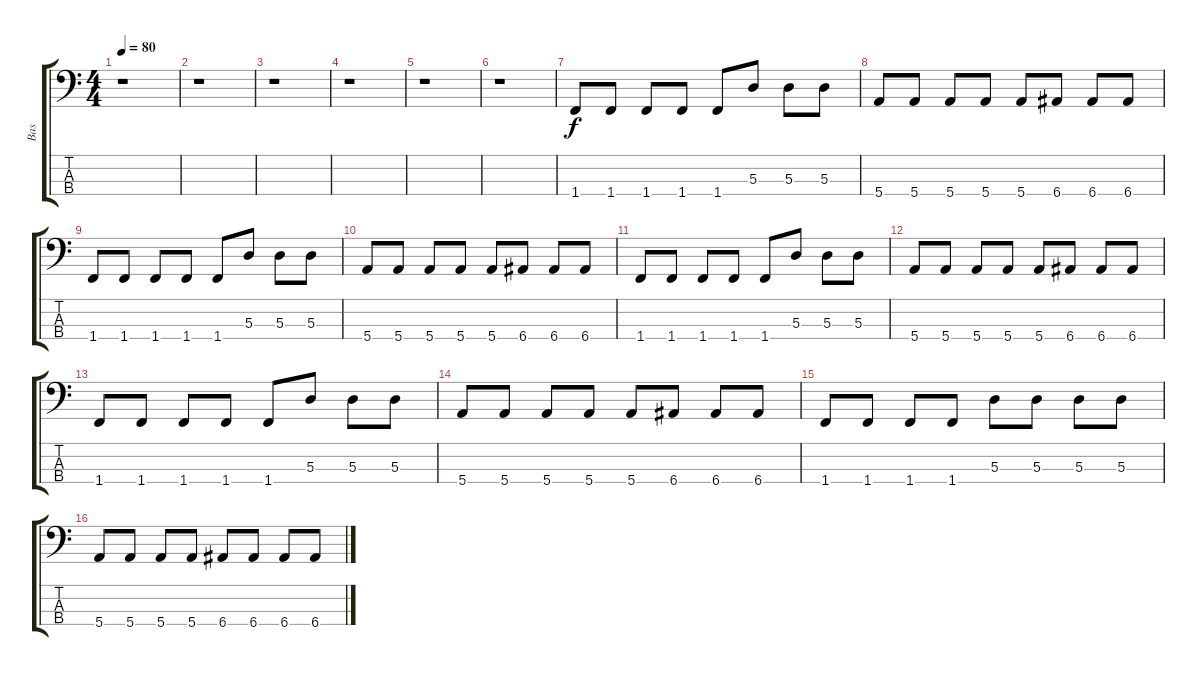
\track ("Bas" "Bas") {instrument electricbassfinger}
\staff {score tabs}
\tuning (G2 D2 A1 E1) {hide}
\ts (4 4)
\tempo 80
\clef f4
\ks c
r.1{dy f instrument electricbassfinger} |
r.1 |
r.1 |
r.1 |
r.1 |
r.1 |
1.4.8 1.4.8 1.4.8 1.4.8 1.4.8 5.3.8 5.3.8 5.3.8 |
5.4.8 5.4.8 5.4.8 5.4.8 5.4.8 6.4.8 6.4.8 6.4.8 |
1.4.8 1.4.8 1.4.8 1.4.8 1.4.8 5.3.8 5.3.8 5.3.8 |
5.4.8 5.4.8 5.4.8 5.4.8 5.4.8 6.4.8 6.4.8 6.4.8 |
1.4.8 1.4.8 1.4.8 1.4.8 1.4.8 5.3.8 5.3.8 5.3.8 |
5.4.8 5.4.8 5.4.8 5.4.8 5.4.8 6.4.8 6.4.8 6.4.8 |
1.4.8 1.4.8 1.4.8 1.4.8 1.4.8 5.3.8 5.3.8 5.3.8 |
5.4.8 5.4.8 5.4.8 5.4.8 5.4.8 6.4.8 6.4.8 6.4.8 |
1.4.8 1.4.8 1.4.8 1.4.8 5.3.8 5.3.8 5.3.8 5.3.8 |
5.4.8 5.4.8 5.4.8 5.4.8 6.4.8 6.4.8 6.4.8 6.4.8
